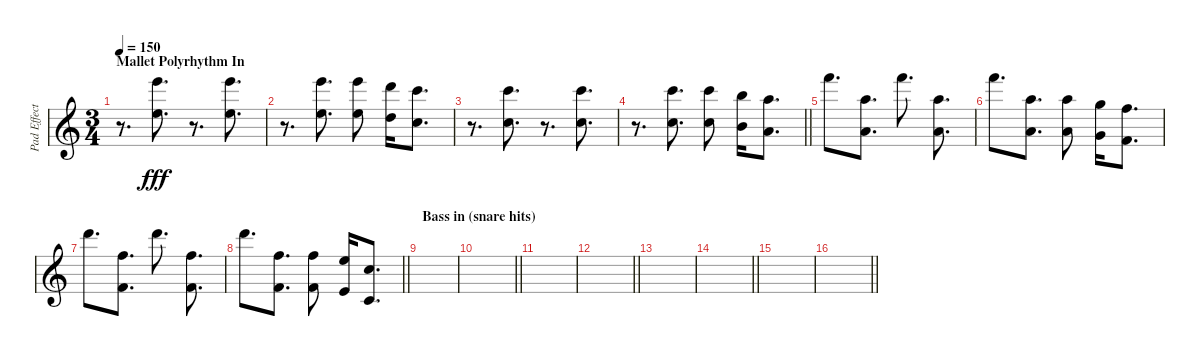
\track ("Pad Effects 2" "Pad Effect") {instrument xylophone}
\staff {score}
\tuning (E4 B3 G3 D3 A2 E2) {hide}
\ts (3 4)
\section ("" "Mallet Polyrhythm In")
\tempo 150
\clef g2
\ks c
r.8{d dy fff} (29.2 21.3).8{d} r.8{d} (29.2 21.3).8{d} |
r.8{d} (29.2 21.3).8{d} (29.2 21.3).8 (27.2 19.3).16 (25.2 17.3).8{d} |
r.8{d} (25.2 17.3).8{d} r.8{d} (25.2 17.3).8{d} |
\barLineRight lightlight
r.8{d} (25.2 17.3).8{d} (25.2 17.3).8 (24.2 16.3).16 (22.2 14.3).8{d} |
25.1.8{d} (22.2 14.3).8{d} 25.1.8{d} (22.2 14.3).8{d} |
25.1.8{d} (22.2 14.3).8{d} (22.2 14.3).8 (20.2 12.3).16 (18.2 10.3).8{d} |
22.1.8{d} (18.2 10.3).8{d} 22.1.8{d} (18.2 10.3).8{d} |
\barLineRight lightlight
22.1.8{d} (18.2 10.3).8{d} (18.2 10.3).8 (17.2 9.3).16 (17.3 10.4).8{d} |
\section ("" "Bass in (snare hits)")
|
\barLineRight lightlight
|
|
\barLineRight lightlight
|
|
\barLineRight lightlight
|
|
\barLineRight lightlight
